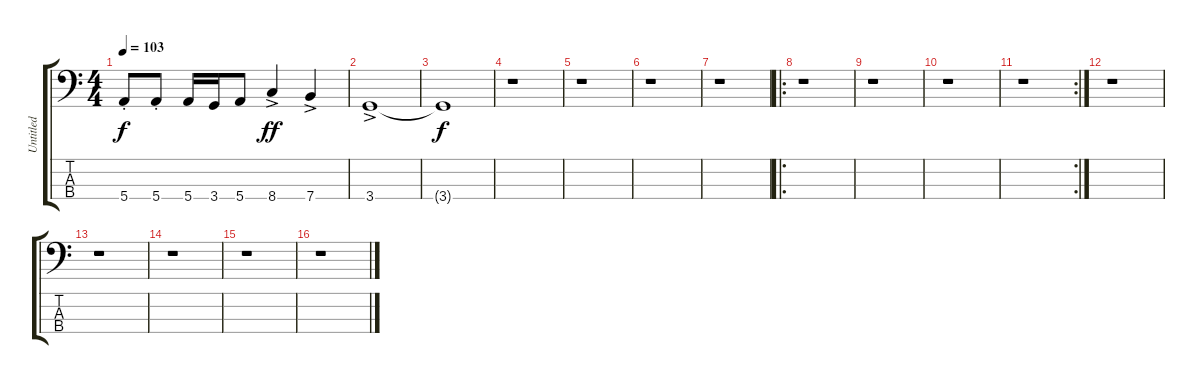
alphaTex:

\track ("Untitled" "Untitled") {instrument electricbassfinger}
\staff {score tabs}
\tuning (G2 D2 A1 E1) {hide}
\ts (4 4)
\tempo 103
\clef f4
\ks c
5.4{st}.8{dy f} 5.4{st}.8 5.4.16 3.4.16 5.4.8 8.4{ac}.4{dy ff} 7.4{ac}.4 |
3.4{ac}.1 |
3.4{t}.1{dy f} |
r.1 |
r.1 |
r.1 |
r.1 |
\ro
r.1 |
r.1 |
r.1 |
\rc 2
r.1 |
r.1 |
r.1 |
r.1 |
r.1 |
r.1
